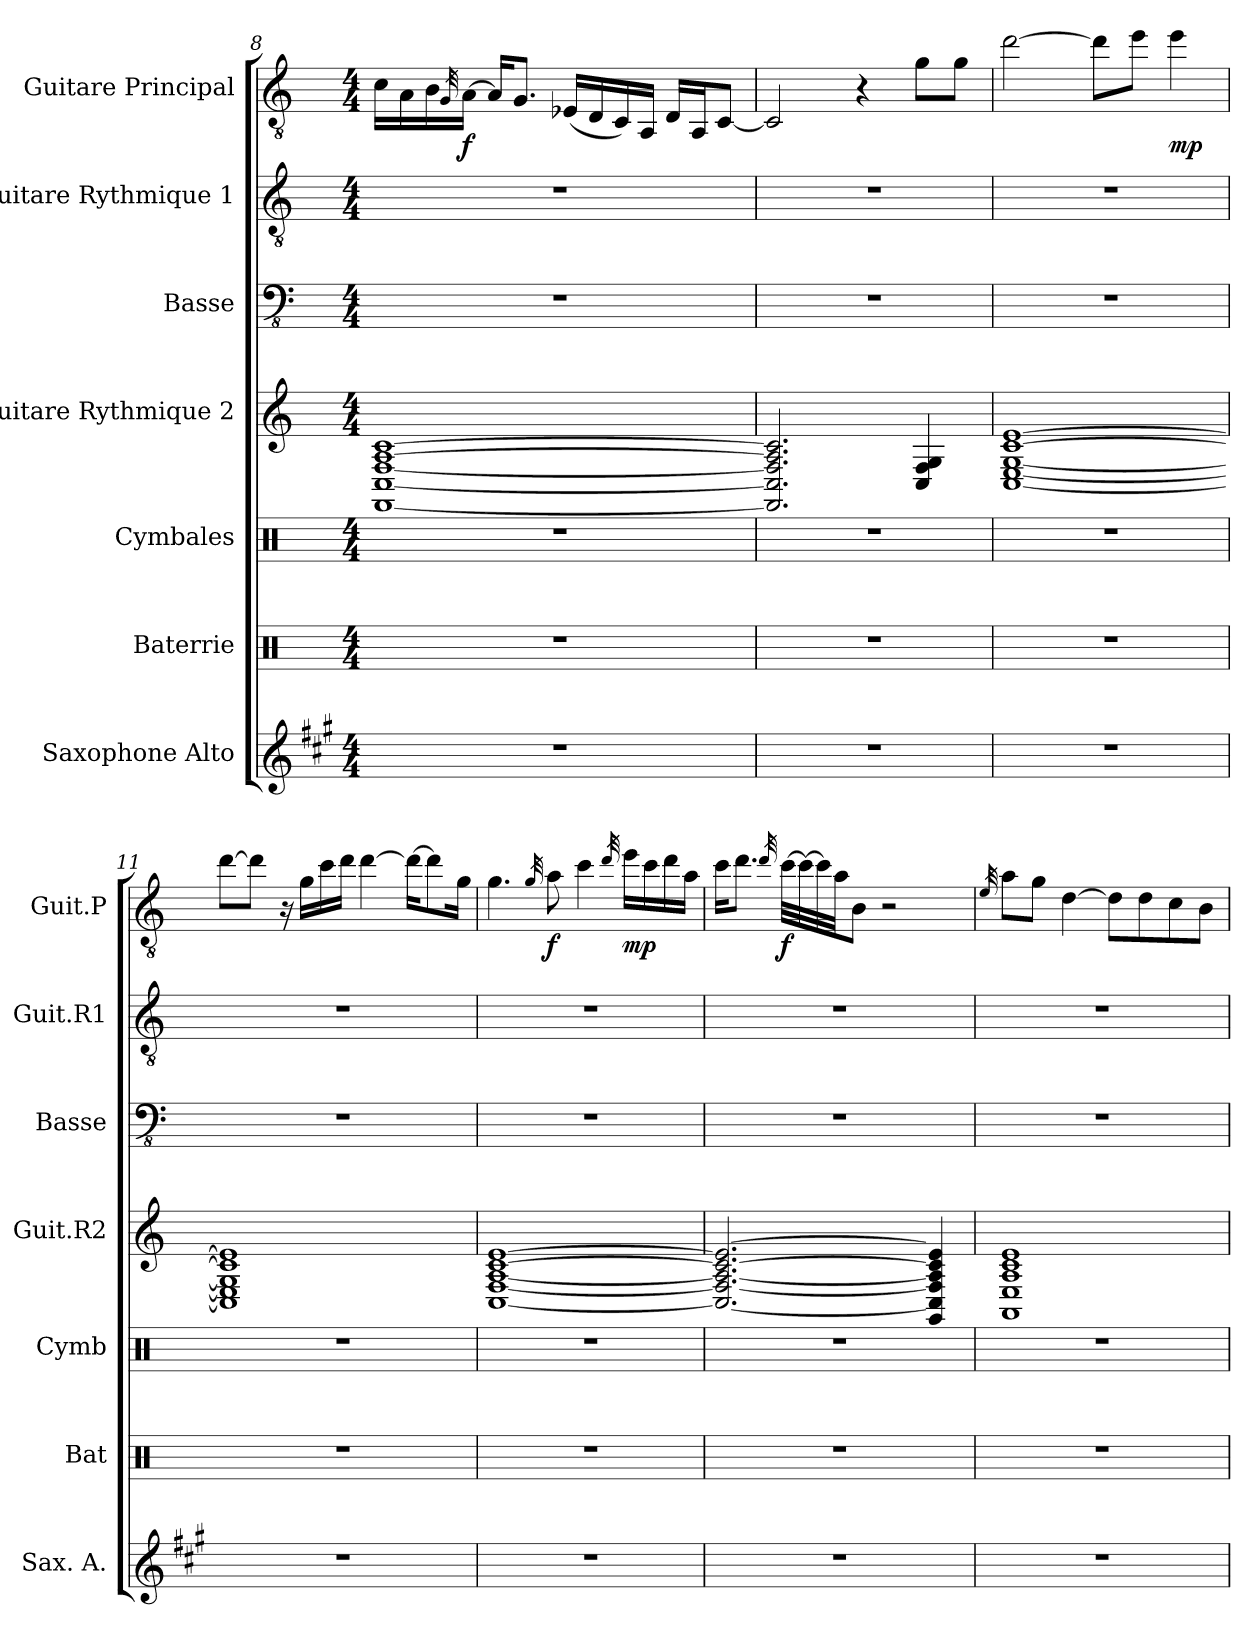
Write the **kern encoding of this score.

**kern	**kern	**kern	**kern	**kern	**kern	**kern	**dynam
*part7	*part6	*part5	*part4	*part3	*part2	*part1	*part1
*staff7	*staff6	*staff5	*staff4	*staff3	*staff2	*staff1	*staff1
*I"Saxophone Alto	*I"Baterrie	*I"Cymbales	*I"Guitare Rythmique 2	*I"Basse	*I"Guitare Rythmique 1	*I"Guitare Principal	*
*I'Sax. A.	*I'Bat	*I'Cymb	*I'Guit.R2	*I'Basse	*I'Guit.R1	*I'Guit.P	*
*clefG2	*clefX	*clefX	*clefG2	*clefFv4	*clefGv2	*clefGv2	*
*ITrd5c9	*	*	*	*	*	*	*
*k[]	*k[]	*k[]	*k[]	*k[]	*k[]	*k[]	*
*M4/4	*M4/4	*M4/4	*M4/4	*M4/4	*M4/4	*M4/4	*
=8	=8	=8	=8	=8	=8	=8	=8
1r	1r	1r	[1FF [1C [1F [1A [1c	1r	1r	16c\LL	.
.	.	.	.	.	.	16A\	.
.	.	.	.	.	.	16B\	.
.	.	.	.	.	.	32qG/	.
!	!	!	!	!	!	!	!LO:DY:b
.	.	.	.	.	.	[16A\JJ	f
.	.	.	.	.	.	16A/KL]	.
.	.	.	.	.	.	8.G/J	.
.	.	.	.	.	.	(16E-X/LL	.
.	.	.	.	.	.	16D/	.
.	.	.	.	.	.	16C/)	.
.	.	.	.	.	.	16AA/JJ	.
.	.	.	.	.	.	16D/LL	.
.	.	.	.	.	.	16AA/J	.
.	.	.	.	.	.	[8C/J	.
=9	=9	=9	=9	=9	=9	=9	=9
1r	1r	1r	2.FF/] 2.C/] 2.F/] 2.A/] 2.c/]	1r	1r	2C/]	.
.	.	.	.	.	.	4r	.
.	.	.	4C/ 4F/ 4G/	.	.	8g\L	.
.	.	.	.	.	.	8g\J	.
=10	=10	=10	=10	=10	=10	=10	=10
1r	1r	1r	[1C [1E [1G [1c [1e	1r	1r	[2dd\	.
.	.	.	.	.	.	8dd\L]	.
.	.	.	.	.	.	8ee\J	.
!	!	!	!	!	!	!	!LO:DY:b
.	.	.	.	.	.	4ee\	mp
=11	=11	=11	=11	=11	=11	=11	=11
1r	1r	1r	1C] 1E] 1G] 1c] 1e]	1r	1r	[8dd\L	.
.	.	.	.	.	.	8dd\J]	.
.	.	.	.	.	.	16r	.
.	.	.	.	.	.	16g\LL	.
.	.	.	.	.	.	16cc\	.
.	.	.	.	.	.	16dd\JJ	.
.	.	.	.	.	.	[4dd\	.
.	.	.	.	.	.	16dd\KL_	.
.	.	.	.	.	.	8dd\]	.
.	.	.	.	.	.	16g\Jk	.
!!LO:PB:g=z
=12	=12	=12	=12	=12	=12	=12	=12
1r	1r	1r	[1C [1F [1A [1c [1e	1r	1r	4.g\	.
.	.	.	.	.	.	32qg/	.
!	!	!	!	!	!	!	!LO:DY:b
.	.	.	.	.	.	8a\	f
.	.	.	.	.	.	4cc\	.
.	.	.	.	.	.	32qdd/	.
!	!	!	!	!	!	!	!LO:DY:b
.	.	.	.	.	.	16ee\LL	mp
.	.	.	.	.	.	16cc\	.
.	.	.	.	.	.	16dd\	.
.	.	.	.	.	.	16a\JJ	.
=13	=13	=13	=13	=13	=13	=13	=13
1r	1r	1r	2.C/_ 2.F/_ 2.A/_ 2.c/_ 2.e/_	1r	1r	16cc\KL	.
.	.	.	.	.	.	8.dd\J	.
.	.	.	.	.	.	32qdd/	.
!	!	!	!	!	!	!	!LO:DY:b
.	.	.	.	.	.	[32cc\LLL	f
.	.	.	.	.	.	32cc\_	.
.	.	.	.	.	.	32cc\]	.
.	.	.	.	.	.	32a\JJ	.
.	.	.	.	.	.	8B\J	.
.	.	.	.	.	.	2r	.
.	.	.	4GG/ 4C/] 4F/] 4A/] 4c/] 4e/]	.	.	.	.
=14	=14	=14	=14	=14	=14	=14	=14
.	.	.	.	.	.	32qe/	.
1r	1r	1r	1AA 1E 1A 1c 1e	1r	1r	8a\L	.
.	.	.	.	.	.	8g\J	.
.	.	.	.	.	.	[4d\	.
.	.	.	.	.	.	8d\L]	.
.	.	.	.	.	.	8d\	.
.	.	.	.	.	.	8c\	.
.	.	.	.	.	.	8B\J	.
=	=	=	=	=	=	=	=
*-	*-	*-	*-	*-	*-	*-	*-
